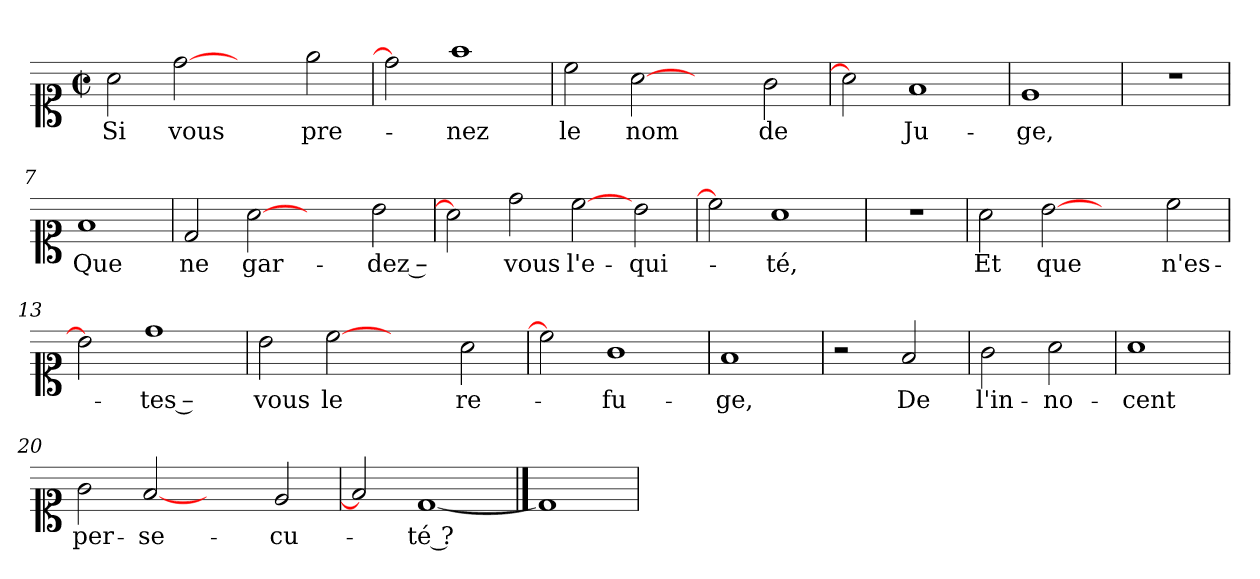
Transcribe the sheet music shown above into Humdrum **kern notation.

**kern	**text
*part1	*part1
*staff1	*staff1
*clefC1	*
*k[]	*
*C:	*
*M2/2	*
*met(c|)	*
=1	=1
2a\	Si
[2dd	vous
2ryy	.
2ee\	pre-
=2	=2
2dd]	.
1ff	-nez
=3	=3
2cc\	le
[2a	nom
2ryy	.
2g\	de
=4	=4
2a]	.
1f	Ju-
=5	=5
1e	-ge,
=6	=6
1r	.
!!LO:LB:g=z
=7	=7
1f	Que
=8	=8
2d/	ne
[2a	gar-
2ryy	.
2b\	-dez –
=9	=9
2a]	.
2dd\	vous
[2cc	l'e-
2b\	-qui-
=10	=10
2cc]	.
1a	-té,
=11	=11
1r	.
=12	=12
2a\	Et
[2b	que
2ryy	.
2cc\	n'es-
!!LO:LB:g=z
=13	=13
2b]	.
1dd	-tes –
=14	=14
2b\	vous
[2cc	le
2ryy	.
2a\	re-
=15	=15
2cc]	.
1g	-fu-
=16	=16
1f	-ge,
=17	=17
2r	.
2f/	De
=18	=18
2g\	l'in-
2a\	-no-
=19	=19
1a	-cent
!!LO:LB:g=z
=20	=20
2g\	per-
[2f	-se-
2ryy	.
2e/	-cu-
=21	=21
2f]	.
[1d	-té ?
==22	==22
1d]	.
=	=
*-	*-
